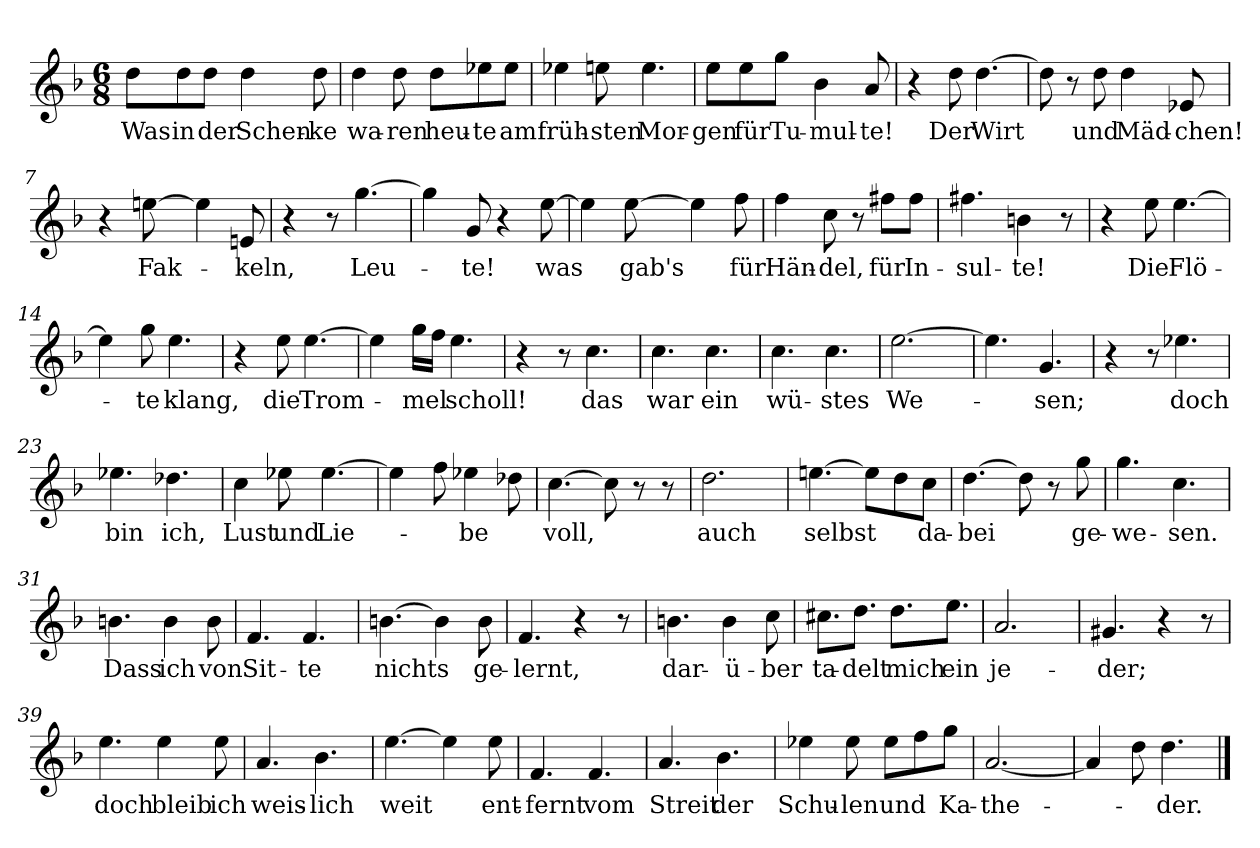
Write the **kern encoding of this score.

**kern	**text
*part1	*part1
*staff1	*staff1
*clefG2	*
*k[b-]	*
*M6/8	*
=1	=1
!	!LO:LY:b
8dd\L	Was
!	!LO:LY:b
8dd\	in
!	!LO:LY:b
8dd\J	der
!	!LO:LY:b
4dd\	Schen-
!	!LO:LY:b
8dd\	-ke
=2	=2
!	!LO:LY:b
4dd\	wa-
!	!LO:LY:b
8dd\	-ren
!	!LO:LY:b
8dd\L	heu-
!	!LO:LY:b
8ee-X\	-te
!	!LO:LY:b
8ee-\J	am
=3	=3
!	!LO:LY:b
4ee-X\	früh-
!	!LO:LY:b
8een\	-sten
!	!LO:LY:b
4.ee\	Mor-
=4	=4
!	!LO:LY:b
8ee\L	-gen
!	!LO:LY:b
8ee\	für
!	!LO:LY:b
8gg\J	Tu-
!	!LO:LY:b
4b-\	-mul-
!	!LO:LY:b
8a/	-te!
=5	=5
4r	.
!	!LO:LY:b
8dd\	Der
!	!LO:LY:b
[4.dd\	Wirt
=6	=6
8dd\]	.
8r	.
!	!LO:LY:b
8dd\	und
!	!LO:LY:b
4dd\	Mäd-
!	!LO:LY:b
8e-X/	-chen!
!!LO:LB:g=z
=7	=7
4r	.
!	!LO:LY:b
[8een\	Fak-
4een\]	.
!	!LO:LY:b
8en/	-keln,
=8	=8
4r	.
8r	.
!	!LO:LY:b
[4.gg\	Leu-
=9	=9
4gg\]	.
!	!LO:LY:b
8g/	-te!
4r	.
!	!LO:LY:b
[8ee\	was
=10	=10
4ee\]	.
!	!LO:LY:b
[8ee\	gab's
4ee\]	.
!	!LO:LY:b
8ff\	für
=11	=11
!	!LO:LY:b
4ff\	Hän-
!	!LO:LY:b
8cc\	-del,
8r	.
!	!LO:LY:b
8ff#X\L	für
!	!LO:LY:b
8ff#\J	In-
=12	=12
!	!LO:LY:b
4.ff#X\	-sul-
!	!LO:LY:b
4bn\	-te!
8r	.
=13	=13
4r	.
!	!LO:LY:b
8ee\	Die
!	!LO:LY:b
[4.ee\	Flö-
=14	=14
4ee\]	.
!	!LO:LY:b
8gg\	-te
!	!LO:LY:b
4.ee\	klang,
=15	=15
4r	.
!	!LO:LY:b
8ee\	die
!	!LO:LY:b
[4.ee\	Trom-
!!LO:LB:g=z
=16	=16
4ee\]	.
!	!LO:LY:b
16gg\LL	-mel
16ff\JJ	.
!	!LO:LY:b
4.ee\	scholl!
=17	=17
4r	.
8r	.
!	!LO:LY:b
4.cc\	das
=18	=18
!	!LO:LY:b
4.cc\	war
!	!LO:LY:b
4.cc\	ein
=19	=19
!	!LO:LY:b
4.cc\	wü-
!	!LO:LY:b
4.cc\	-stes
=20	=20
!	!LO:LY:b
[2.ee\	We-
=21	=21
4.ee\]	.
!	!LO:LY:b
4.g/	-sen;
=22	=22
4r	.
8r	.
!	!LO:LY:b
4.ee-X\	doch
=23	=23
!	!LO:LY:b
4.ee-X\	bin
!	!LO:LY:b
4.dd-X\	ich,
=24	=24
!	!LO:LY:b
4cc\	Lust
!	!LO:LY:b
8ee-X\	und
!	!LO:LY:b
[4.ee-\	Lie-
=25	=25
4ee-\]	.
8ff\	.
!	!LO:LY:b
4ee-X\	-be
8dd-X\	.
=26	=26
!	!LO:LY:b
[4.cc\	voll,
8cc\]	.
8r	.
8r	.
!!LO:LB:g=z
=27	=27
!	!LO:LY:b
2.dd\	auch
=28	=28
!	!LO:LY:b
[4.een\	selbst
8een\L]	.
8dd\	.
!	!LO:LY:b
8cc\J	da-
=29	=29
!	!LO:LY:b
[4.dd\	-bei
8dd\]	.
8r	.
!	!LO:LY:b
8gg\	ge-
=30	=30
!	!LO:LY:b
4.gg\	-we-
!	!LO:LY:b
4.cc\	-sen.
=31	=31
!	!LO:LY:b
4.bn\	Dass
!	!LO:LY:b
4b\	ich
!	!LO:LY:b
8b\	von
=32	=32
!	!LO:LY:b
4.f/	Sit-
!	!LO:LY:b
4.f/	-te
=33	=33
!	!LO:LY:b
[4.bn\	nichts
4b\]	.
!	!LO:LY:b
8b\	ge-
=34	=34
!	!LO:LY:b
4.f/	-lernt,
4r	.
8r	.
=35	=35
!	!LO:LY:b
4.bn\	dar-
!	!LO:LY:b
4b\	-ü-
!	!LO:LY:b
8cc\	-ber
=36	=36
!	!LO:LY:b
8.cc#X\L	ta-
!	!LO:LY:b
8.dd\J	-delt
!	!LO:LY:b
8.dd\L	mich
!	!LO:LY:b
8.ee\J	ein
!!LO:LB:g=z
=37	=37
!	!LO:LY:b
2.a/	je-
=38	=38
!	!LO:LY:b
4.g#X/	-der;
4r	.
8r	.
=39	=39
!	!LO:LY:b
4.ee\	doch
!	!LO:LY:b
4ee\	bleib
!	!LO:LY:b
8ee\	ich
=40	=40
!	!LO:LY:b
4.a/	weis-
!	!LO:LY:b
4.b-\	-lich
=41	=41
!	!LO:LY:b
[4.ee\	weit
4ee\]	.
!	!LO:LY:b
8ee\	ent-
=42	=42
!	!LO:LY:b
4.f/	-fernt
!	!LO:LY:b
4.f/	vom
=43	=43
!	!LO:LY:b
4.a/	Streit
!	!LO:LY:b
4.b-\	der
=44	=44
!	!LO:LY:b
4ee-X\	Schu-
!	!LO:LY:b
8ee-\	-len
!	!LO:LY:b
8ee-\L	und
8ff\	.
!	!LO:LY:b
8gg\J	Ka-
=45	=45
!	!LO:LY:b
[2.a/	-the-
=46	=46
4a/]	.
8dd\	.
!	!LO:LY:b
4.dd\	-der.
==	==
*-	*-
